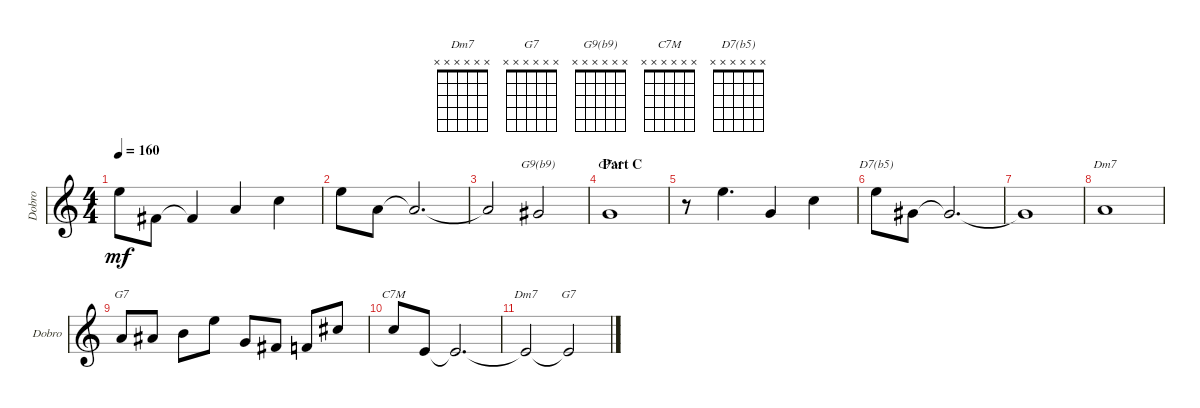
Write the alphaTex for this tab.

\defaultSystemsLayout 4
\bracketExtendMode groupsimilarinstruments
\singleTrackTrackNamePolicy allsystems
\multiTrackTrackNamePolicy allsystems
\otherSystemsTrackNameOrientation horizontal
\track ("Dobro" "Dobro") {instrument acousticguitarsteel}
\staff {score}
\tuning (D4 B3 G3 D3 B2 G2)
\chord ("Dm7" x x x x x x)
\chord ("G7" x x x x x x)
\chord ("G9(b9)" x x x x x x)
\chord ("C7M" x x x x x x)
\chord ("D7(b5)" x x x x x x)
\ts (4 4)
\tempo 160
\clef g2
\ks c
2.1.8{dy mf} 4.4.8 4.4{t}.4 2.3.4 1.2.4 |
2.1.8 2.3.8 2.3{t}.2{d} |
2.3{t}.2 1.3.2{ch "G9(b9)"} |
\section ("" "Part C")
0.3.1{ch "C7M"} |
r.8 2.1.4{d} 0.3.4 1.2.4 |
2.1.8{ch "D7(b5)"} 1.3.8 1.3{t}.2{d} |
1.3{t}.1 |
2.3.1{ch "Dm7"} |
2.3.8{ch "G7"} 3.3.8 0.2.8 2.1.8 0.3.8 4.4.8 3.4.8 2.2.8 |
1.2.8{ch "C7M"} 2.4.8 2.4{t}.2{d} |
2.4{t}.2{ch "Dm7"} 2.4{t}.2{ch "G7"}
